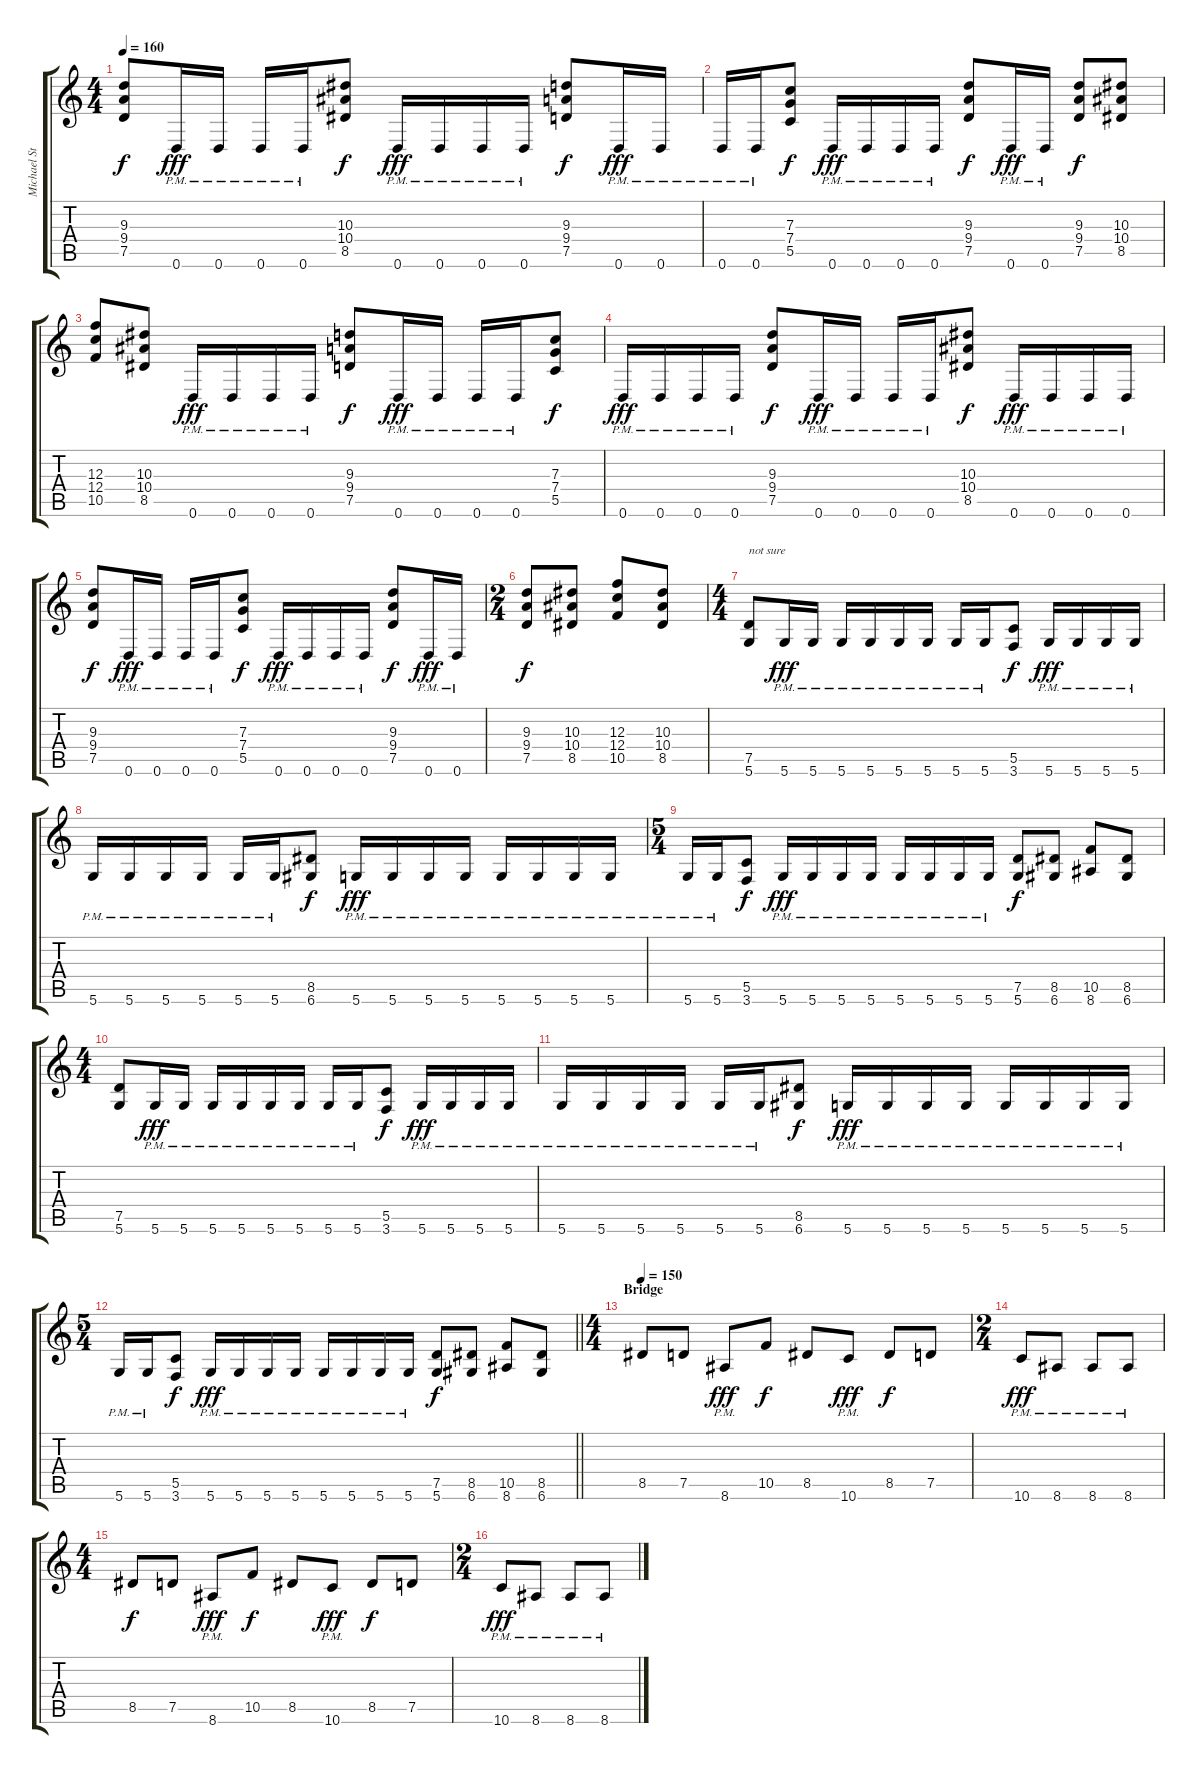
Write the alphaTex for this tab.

\track ("Michael Stützer" "Michael St") {instrument distortionguitar}
\staff {score tabs}
\tuning (D4 A3 F3 C3 G2 D2) {hide}
\ts (4 4)
\tempo 160
\clef g2
\ks c
(9.3 9.4 7.5).8{dy f} 0.6{pm}.16{dy fff} 0.6{pm}.16 0.6{pm}.16 0.6{pm}.16 (10.3 10.4 8.5).8{dy f} 0.6{pm}.16{dy fff} 0.6{pm}.16 0.6{pm}.16 0.6{pm}.16 (9.3 9.4 7.5).8{dy f} 0.6{pm}.16{dy fff} 0.6{pm}.16 |
0.6{pm}.16 0.6{pm}.16 (7.3 7.4 5.5).8{dy f} 0.6{pm}.16{dy fff} 0.6{pm}.16 0.6{pm}.16 0.6{pm}.16 (9.3 9.4 7.5).8{dy f} 0.6{pm}.16{dy fff} 0.6{pm}.16 (9.3 9.4 7.5).8{dy f} (10.3 10.4 8.5).8 |
(12.3 12.4 10.5).8 (10.3 10.4 8.5).8 0.6{pm}.16{dy fff} 0.6{pm}.16 0.6{pm}.16 0.6{pm}.16 (9.3 9.4 7.5).8{dy f} 0.6{pm}.16{dy fff} 0.6{pm}.16 0.6{pm}.16 0.6{pm}.16 (7.3 7.4 5.5).8{dy f} |
0.6{pm}.16{dy fff} 0.6{pm}.16 0.6{pm}.16 0.6{pm}.16 (9.3 9.4 7.5).8{dy f} 0.6{pm}.16{dy fff} 0.6{pm}.16 0.6{pm}.16 0.6{pm}.16 (10.3 10.4 8.5).8{dy f} 0.6{pm}.16{dy fff} 0.6{pm}.16 0.6{pm}.16 0.6{pm}.16 |
(9.3 9.4 7.5).8{dy f} 0.6{pm}.16{dy fff} 0.6{pm}.16 0.6{pm}.16 0.6{pm}.16 (7.3 7.4 5.5).8{dy f} 0.6{pm}.16{dy fff} 0.6{pm}.16 0.6{pm}.16 0.6{pm}.16 (9.3 9.4 7.5).8{dy f} 0.6{pm}.16{dy fff} 0.6{pm}.16 |
\ts (2 4)
(9.3 9.4 7.5).8{dy f} (10.3 10.4 8.5).8 (12.3 12.4 10.5).8 (10.3 10.4 8.5).8 |
\ts (4 4)
(7.5 5.6).8{txt "not sure"} 5.6{pm}.16{dy fff} 5.6{pm}.16 5.6{pm}.16 5.6{pm}.16 5.6{pm}.16 5.6{pm}.16 5.6{pm}.16 5.6{pm}.16 (5.5 3.6).8{dy f} 5.6{pm}.16{dy fff} 5.6{pm}.16 5.6{pm}.16 5.6{pm}.16 |
5.6{pm}.16 5.6{pm}.16 5.6{pm}.16 5.6{pm}.16 5.6{pm}.16 5.6{pm}.16 (8.5 6.6).8{dy f} 5.6{pm}.16{dy fff} 5.6{pm}.16 5.6{pm}.16 5.6{pm}.16 5.6{pm}.16 5.6{pm}.16 5.6{pm}.16 5.6{pm}.16 |
\ts (5 4)
5.6{pm}.16 5.6{pm}.16 (5.5 3.6).8{dy f} 5.6{pm}.16{dy fff} 5.6{pm}.16 5.6{pm}.16 5.6{pm}.16 5.6{pm}.16 5.6{pm}.16 5.6{pm}.16 5.6{pm}.16 (7.5 5.6).8{dy f} (8.5 6.6).8 (10.5 8.6).8 (8.5 6.6).8 |
\ts (4 4)
(7.5 5.6).8 5.6{pm}.16{dy fff} 5.6{pm}.16 5.6{pm}.16 5.6{pm}.16 5.6{pm}.16 5.6{pm}.16 5.6{pm}.16 5.6{pm}.16 (5.5 3.6).8{dy f} 5.6{pm}.16{dy fff} 5.6{pm}.16 5.6{pm}.16 5.6{pm}.16 |
5.6{pm}.16 5.6{pm}.16 5.6{pm}.16 5.6{pm}.16 5.6{pm}.16 5.6{pm}.16 (8.5 6.6).8{dy f} 5.6{pm}.16{dy fff} 5.6{pm}.16 5.6{pm}.16 5.6{pm}.16 5.6{pm}.16 5.6{pm}.16 5.6{pm}.16 5.6{pm}.16 |
\ts (5 4)
\barLineRight lightlight
5.6{pm}.16 5.6{pm}.16 (5.5 3.6).8{dy f} 5.6{pm}.16{dy fff} 5.6{pm}.16 5.6{pm}.16 5.6{pm}.16 5.6{pm}.16 5.6{pm}.16 5.6{pm}.16 5.6{pm}.16 (7.5 5.6).8{dy f} (8.5 6.6).8 (10.5 8.6).8 (8.5 6.6).8 |
\ts (4 4)
\section ("" "Bridge")
\tempo 150
8.5.8 7.5.8 8.6{pm}.8{dy fff} 10.5.8{dy f} 8.5.8 10.6{pm}.8{dy fff} 8.5.8{dy f} 7.5.8 |
\ts (2 4)
10.6{pm}.8{dy fff} 8.6{pm}.8 8.6{pm}.8 8.6{pm}.8 |
\ts (4 4)
8.5.8{dy f} 7.5.8 8.6{pm}.8{dy fff} 10.5.8{dy f} 8.5.8 10.6{pm}.8{dy fff} 8.5.8{dy f} 7.5.8 |
\ts (2 4)
10.6{pm}.8{dy fff} 8.6{pm}.8 8.6{pm}.8 8.6{pm}.8
